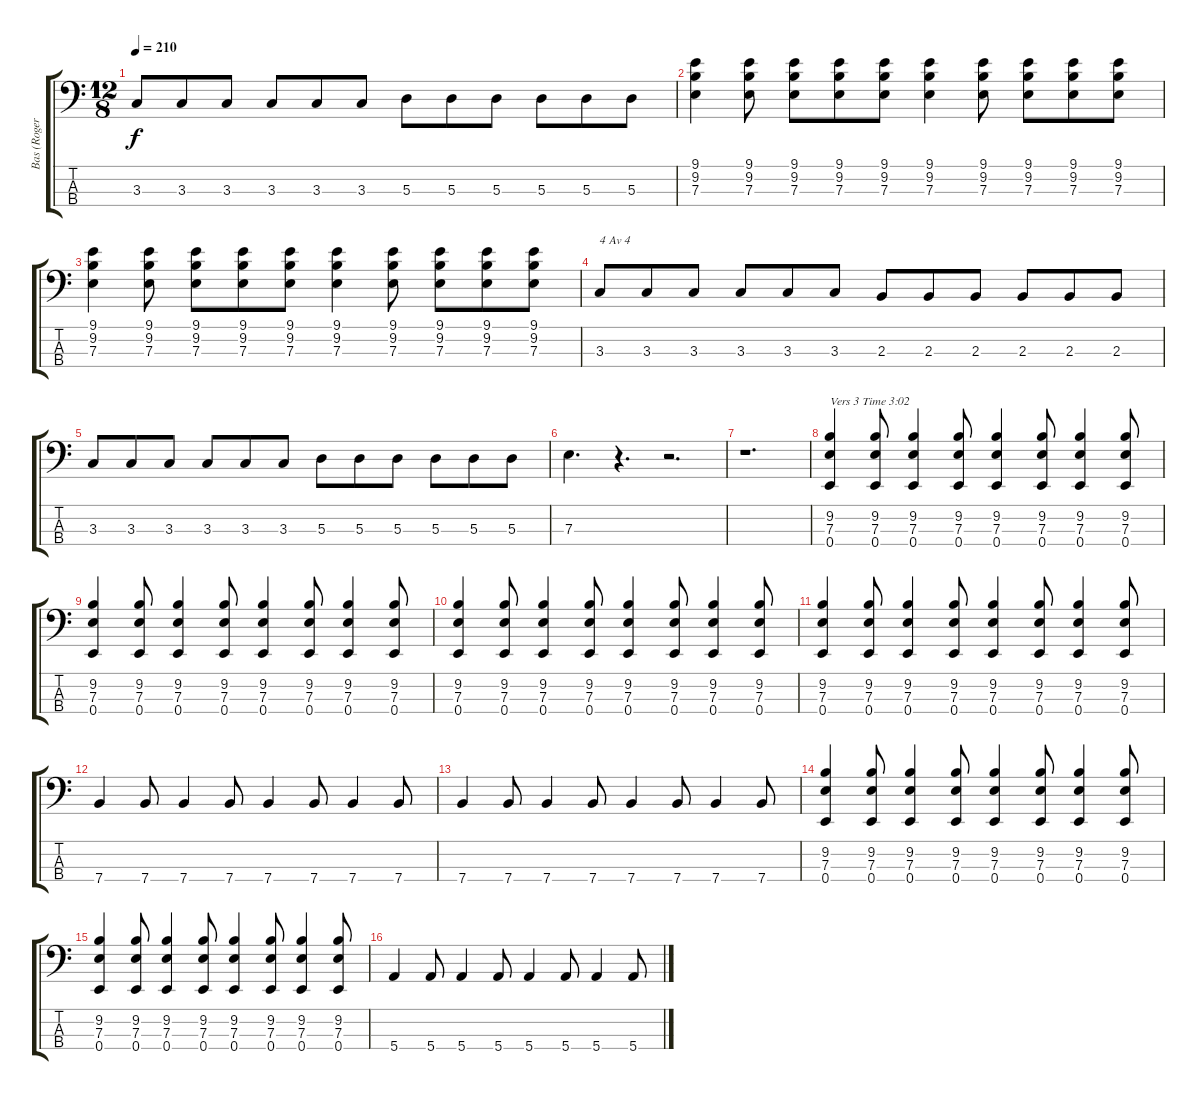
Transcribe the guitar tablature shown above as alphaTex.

\track ("Bas (Roger)" "Bas (Roger") {instrument electricbassfinger}
\staff {score tabs}
\tuning (G2 D2 A1 E1) {hide}
\ts (12 8)
\tempo 210
\clef f4
\ks c
3.3.8{dy f} 3.3.8 3.3.8 3.3.8 3.3.8 3.3.8 5.3.8 5.3.8 5.3.8 5.3.8 5.3.8 5.3.8 |
(9.1 9.2 7.3).4 (9.1 9.2 7.3).8 (9.1 9.2 7.3).8 (9.1 9.2 7.3).8 (9.1 9.2 7.3).8 (9.1 9.2 7.3).4 (9.1 9.2 7.3).8 (9.1 9.2 7.3).8 (9.1 9.2 7.3).8 (9.1 9.2 7.3).8 |
(9.1 9.2 7.3).4 (9.1 9.2 7.3).8 (9.1 9.2 7.3).8 (9.1 9.2 7.3).8 (9.1 9.2 7.3).8 (9.1 9.2 7.3).4 (9.1 9.2 7.3).8 (9.1 9.2 7.3).8 (9.1 9.2 7.3).8 (9.1 9.2 7.3).8 |
3.3.8{txt "4 Av 4"} 3.3.8 3.3.8 3.3.8 3.3.8 3.3.8 2.3.8 2.3.8 2.3.8 2.3.8 2.3.8 2.3.8 |
3.3.8 3.3.8 3.3.8 3.3.8 3.3.8 3.3.8 5.3.8 5.3.8 5.3.8 5.3.8 5.3.8 5.3.8 |
7.3.4{d} r.4{d} r.2{d} |
r.1{d} |
(9.2 7.3 0.4).4{txt "Vers 3 Time 3:02"} (9.2 7.3 0.4).8 (9.2 7.3 0.4).4 (9.2 7.3 0.4).8 (9.2 7.3 0.4).4 (9.2 7.3 0.4).8 (9.2 7.3 0.4).4 (9.2 7.3 0.4).8 |
(9.2 7.3 0.4).4 (9.2 7.3 0.4).8 (9.2 7.3 0.4).4 (9.2 7.3 0.4).8 (9.2 7.3 0.4).4 (9.2 7.3 0.4).8 (9.2 7.3 0.4).4 (9.2 7.3 0.4).8 |
(9.2 7.3 0.4).4 (9.2 7.3 0.4).8 (9.2 7.3 0.4).4 (9.2 7.3 0.4).8 (9.2 7.3 0.4).4 (9.2 7.3 0.4).8 (9.2 7.3 0.4).4 (9.2 7.3 0.4).8 |
(9.2 7.3 0.4).4 (9.2 7.3 0.4).8 (9.2 7.3 0.4).4 (9.2 7.3 0.4).8 (9.2 7.3 0.4).4 (9.2 7.3 0.4).8 (9.2 7.3 0.4).4 (9.2 7.3 0.4).8 |
7.4.4 7.4.8 7.4.4 7.4.8 7.4.4 7.4.8 7.4.4 7.4.8 |
7.4.4 7.4.8 7.4.4 7.4.8 7.4.4 7.4.8 7.4.4 7.4.8 |
(9.2 7.3 0.4).4 (9.2 7.3 0.4).8 (9.2 7.3 0.4).4 (9.2 7.3 0.4).8 (9.2 7.3 0.4).4 (9.2 7.3 0.4).8 (9.2 7.3 0.4).4 (9.2 7.3 0.4).8 |
(9.2 7.3 0.4).4 (9.2 7.3 0.4).8 (9.2 7.3 0.4).4 (9.2 7.3 0.4).8 (9.2 7.3 0.4).4 (9.2 7.3 0.4).8 (9.2 7.3 0.4).4 (9.2 7.3 0.4).8 |
5.4.4 5.4.8 5.4.4 5.4.8 5.4.4 5.4.8 5.4.4 5.4.8
